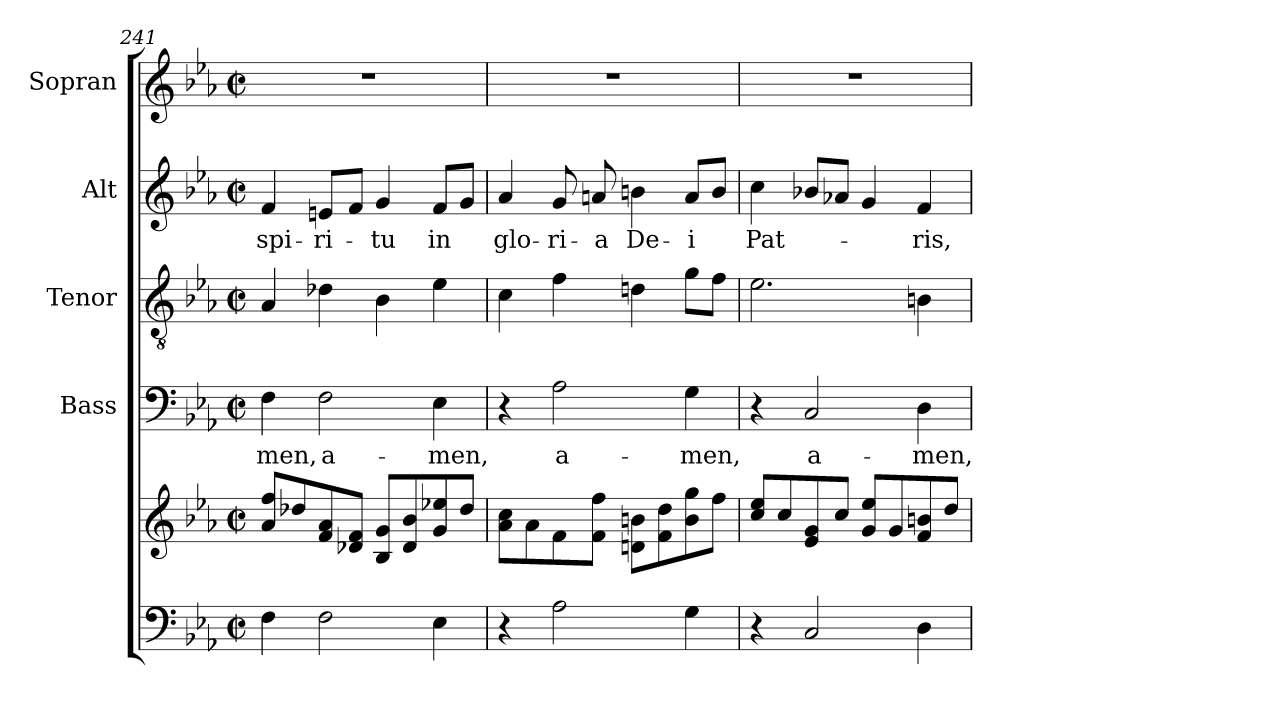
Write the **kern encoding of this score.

**kern	**kern	**kern	**text	**kern	**kern	**text	**kern
*part5	*part5	*part4	*part4	*part3	*part2	*part2	*part1
*staff6	*staff5	*staff4	*staff4	*staff3	*staff2	*staff2	*staff1
*	*	*I"Bass	*	*I"Tenor	*I"Alt	*	*I"Sopran
*	*	*I'B.	*	*I'T.	*I'A.	*	*I'S.
*clefF4	*clefG2	*clefF4	*	*clefGv2	*clefG2	*	*clefG2
*k[b-e-a-]	*k[b-e-a-]	*k[b-e-a-]	*	*k[b-e-a-]	*k[b-e-a-]	*	*k[b-e-a-]
*E-:	*E-:	*E-:	*	*E-:	*E-:	*	*E-:
*M2/2	*M2/2	*M2/2	*	*M2/2	*M2/2	*	*M2/2
*met(c|)	*met(c|)	*met(c|)	*	*met(c|)	*met(c|)	*	*met(c|)
=241	=241	=241	=241	=241	=241	=241	=241
!	!	!	!LO:LY:b	!	!	!LO:LY:b	!
4F\	8a-/ 8ff/L	4F\	-men,	4A-/	4f/	spi-	1r
.	8dd-X/	.	.	.	.	.	.
!	!	!	!LO:LY:b	!	!	!LO:LY:b	!
2F\	8f/ 8a-/	2F\	a-	4d-X\	8en/L	-ri-	.
.	8d-X/ 8f/J	.	.	.	8f/J	.	.
!	!	!	!	!	!	!LO:LY:b	!
.	8B-/ 8g/L	.	.	4B-\	4g/	-tu	.
.	8d-/ 8b-/	.	.	.	.	.	.
!	!	!	!LO:LY:b	!	!	!LO:LY:b	!
4E-\	8g/ 8ee-X/	4E-\	-men,	4e-\	8f/L	in	.
.	8dd-/J	.	.	.	8g/J	.	.
=242	=242	=242	=242	=242	=242	=242	=242
!	!	!	!	!	!	!LO:LY:b	!
4r	8a-\ 8cc\L	4r	.	4c\	4a-/	glo-	1r
.	8a-\	.	.	.	.	.	.
!	!	!	!LO:LY:b	!	!	!LO:LY:b	!
2A-\	8f\	2A-\	a-	4f\	8g/	-ri-	.
!	!	!	!	!	!	!LO:LY:b	!
.	8f\ 8ff\J	.	.	.	8an/	-a	.
!	!	!	!	!	!	!LO:LY:b	!
.	8dn\ 8bn\L	.	.	4dn\	4bn\	De-	.
.	8f\ 8dd\	.	.	.	.	.	.
!	!	!	!LO:LY:b	!	!	!LO:LY:b	!
4G\	8b\ 8gg\	4G\	-men,	8g\L	8a/L	-i	.
.	8ff\J	.	.	8f\J	8b/J	.	.
!!LO:PB:g=z
=243	=243	=243	=243	=243	=243	=243	=243
!	!	!	!	!	!	!LO:LY:b	!
4r	8cc/ 8ee-/L	4r	.	2.e-\	4cc\	Pat-	1r
.	8cc/	.	.	.	.	.	.
!	!	!	!LO:LY:b	!	!	!	!
2C/	8e-/ 8g/	2C/	a-	.	8b-X/L	.	.
.	8cc/J	.	.	.	8a-X/J	.	.
.	8g/ 8ee-/L	.	.	.	4g/	.	.
.	8g/	.	.	.	.	.	.
!	!	!	!LO:LY:b	!	!	!LO:LY:b	!
4D\	8f/ 8bn/	4D\	-men,	4Bn\	4f/	-ris,	.
.	8dd/J	.	.	.	.	.	.
=	=	=	=	=	=	=	=
*-	*-	*-	*-	*-	*-	*-	*-
